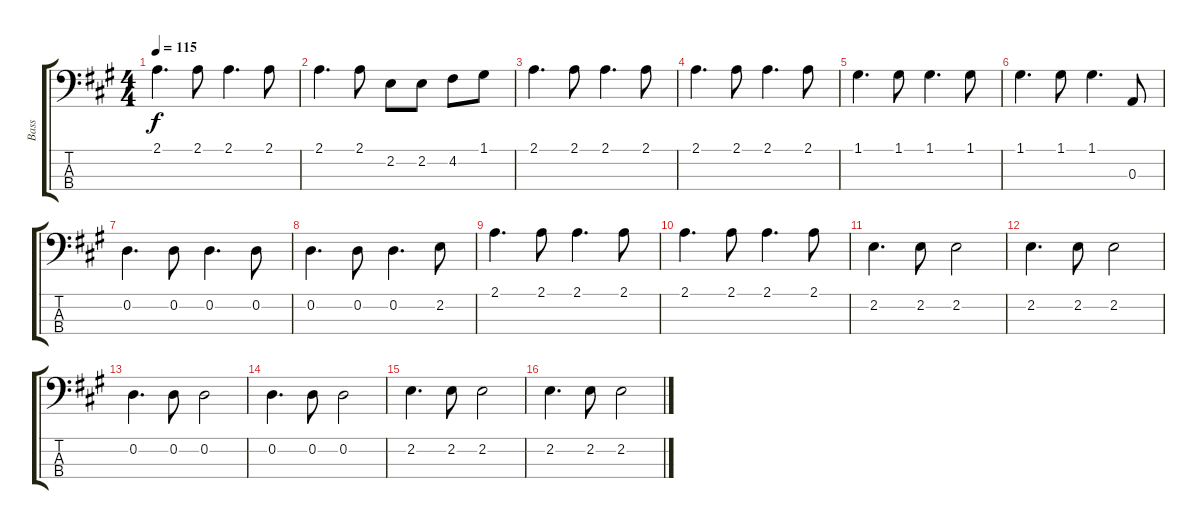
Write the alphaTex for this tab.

\track ("Bass" "Bass") {instrument electricbassfinger}
\staff {score tabs}
\tuning (G2 D2 A1 E1) {hide}
\ts (4 4)
\tempo 115
\clef f4
\ks a
2.1.4{d dy f} 2.1.8 2.1.4{d} 2.1.8 |
2.1.4{d} 2.1.8 2.2.8 2.2.8 4.2.8 1.1.8 |
2.1.4{d} 2.1.8 2.1.4{d} 2.1.8 |
2.1.4{d} 2.1.8 2.1.4{d} 2.1.8 |
1.1.4{d} 1.1.8 1.1.4{d} 1.1.8 |
1.1.4{d} 1.1.8 1.1.4{d} 0.3.8 |
0.2.4{d} 0.2.8 0.2.4{d} 0.2.8 |
0.2.4{d} 0.2.8 0.2.4{d} 2.2.8 |
2.1.4{d} 2.1.8 2.1.4{d} 2.1.8 |
2.1.4{d} 2.1.8 2.1.4{d} 2.1.8 |
2.2.4{d} 2.2.8 2.2.2 |
2.2.4{d} 2.2.8 2.2.2 |
0.2.4{d} 0.2.8 0.2.2 |
0.2.4{d} 0.2.8 0.2.2 |
2.2.4{d} 2.2.8 2.2.2 |
2.2.4{d} 2.2.8 2.2.2
